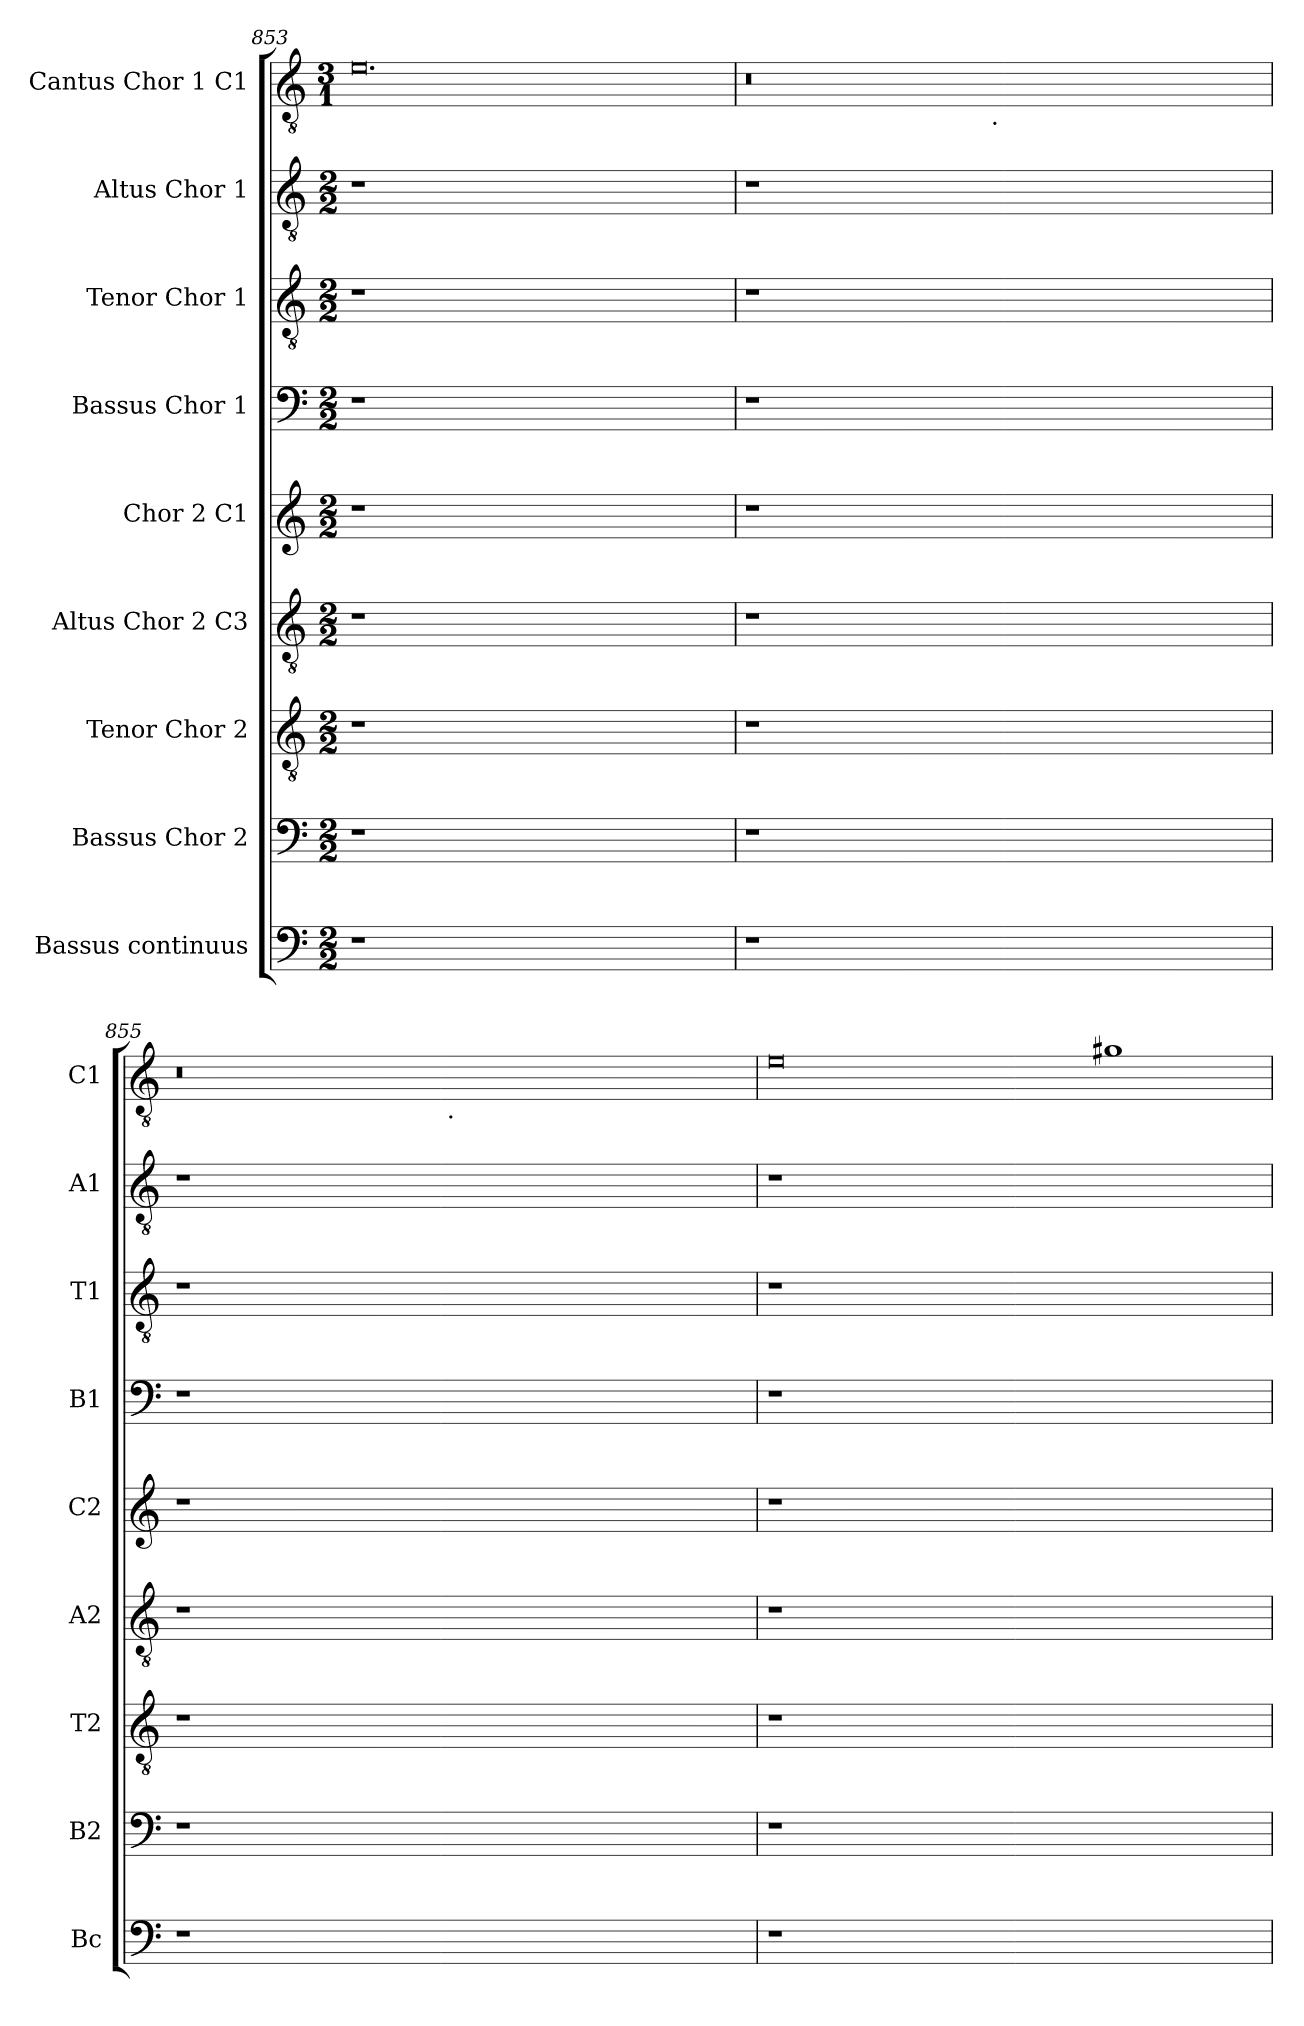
**kern	**kern	**kern	**kern	**kern	**kern	**kern	**kern	**kern
*part9	*part8	*part7	*part6	*part5	*part4	*part3	*part2	*part1
*staff9	*staff8	*staff7	*staff6	*staff5	*staff4	*staff3	*staff2	*staff1
*I"Bassus continuus	*I"Bassus Chor 2	*I"Tenor Chor 2	*I"Altus Chor 2 C3	*I"Chor 2 C1	*I"Bassus Chor 1	*I"Tenor Chor 1	*I"Altus Chor 1	*I"Cantus Chor 1 C1
*I'Bc	*I'B2	*I'T2	*I'A2	*I'C2	*I'B1	*I'T1	*I'A1	*I'C1
*clefF4	*clefF4	*clefGv2	*clefGv2	*clefG2	*clefF4	*clefGv2	*clefGv2	*clefGv2
*ITrd7c12	*	*	*	*	*	*	*	*
*k[]	*k[]	*k[]	*k[]	*k[]	*k[]	*k[]	*k[]	*k[]
*C:	*C:	*C:	*C:	*C:	*C:	*C:	*C:	*C:
*M2/2	*M2/2	*M2/2	*M2/2	*M2/2	*M2/2	*M2/2	*M2/2	*M3/1
=853	=853	=853	=853	=853	=853	=853	=853	=853
1r	1r	1r	1r	1r	1r	1r	1r	0.e
0ryy	0ryy	0ryy	0ryy	0ryy	0ryy	0ryy	0ryy	.
=854	=854	=854	=854	=854	=854	=854	=854	=854
*	*	*	*	*	*	*	*	*^
1r	1r	1r	1r	1r	1r	1r	1r	0.r	1ryy
0ryy	0ryy	0ryy	0ryy	0ryy	0ryy	0ryy	0ryy	.	4..ryy
!	!	!	!	!	!	!	!	!	!LO:TX:b:t=.
.	.	.	.	.	.	.	.	.	1ryy
.	.	.	.	.	.	.	.	.	2ryy
.	.	.	.	.	.	.	.	.	16ryy
=855	=855	=855	=855	=855	=855	=855	=855	=855	=855
1r	1r	1r	1r	1r	1r	1r	1r	0.r	1ryy
0ryy	0ryy	0ryy	0ryy	0ryy	0ryy	0ryy	0ryy	.	4..ryy
!	!	!	!	!	!	!	!	!	!LO:TX:b:t=.
.	.	.	.	.	.	.	.	.	1ryy
.	.	.	.	.	.	.	.	.	2ryy
.	.	.	.	.	.	.	.	.	16ryy
*	*	*	*	*	*	*	*	*v	*v
=856	=856	=856	=856	=856	=856	=856	=856	=856
1r	1r	1r	1r	1r	1r	1r	1r	0e
0ryy	0ryy	0ryy	0ryy	0ryy	0ryy	0ryy	0ryy	.
.	.	.	.	.	.	.	.	1g#X
=	=	=	=	=	=	=	=	=
*-	*-	*-	*-	*-	*-	*-	*-	*-
